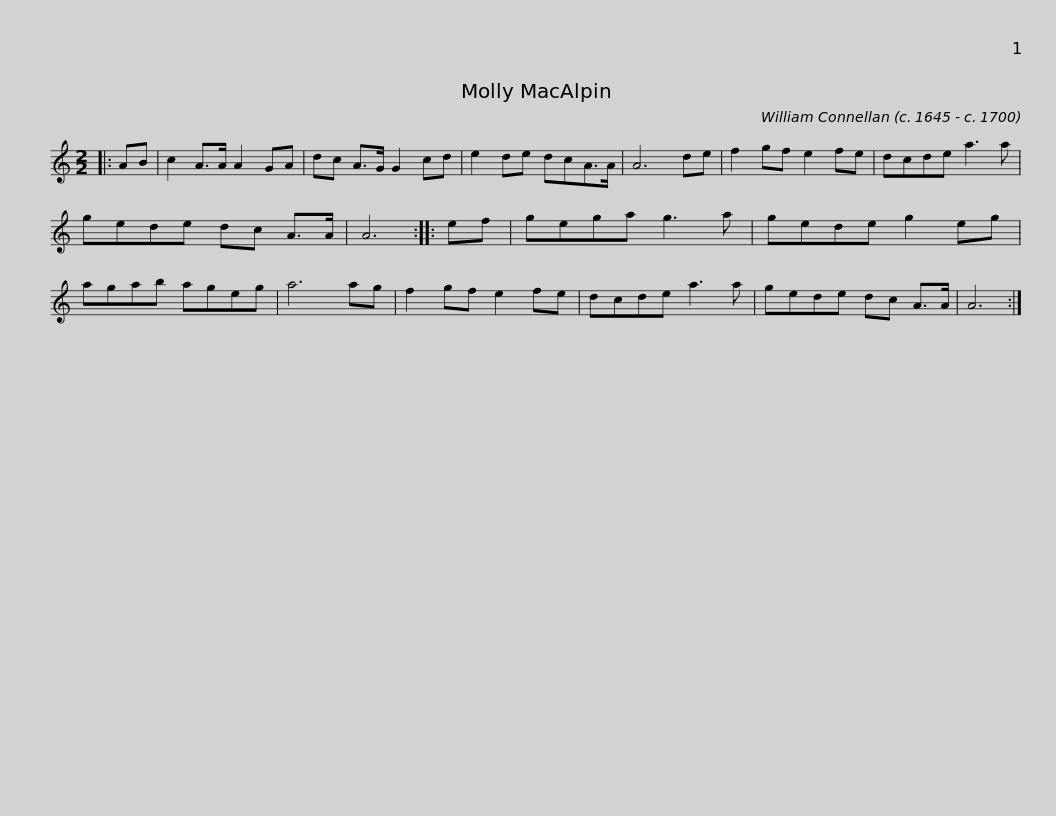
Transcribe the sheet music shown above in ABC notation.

X:1
L:1/8
M:2/2
I:linebreak $
K:C
V:1 treble
V:1
|: AB | c2 A>A A2 GA | dc A>G G2 cd | e2 de dcA>A | A6 de | %5
 f2 gf e2 fe | dcde a3 a |$ gede dc A>A | A6 :: ef | %10
 gega g3 a | gede g2 eg | agab ageg | a6 ag |$ f2 gf e2 fe | %15
 dcde a3 a | gede dc A>A | A6 :| %18
